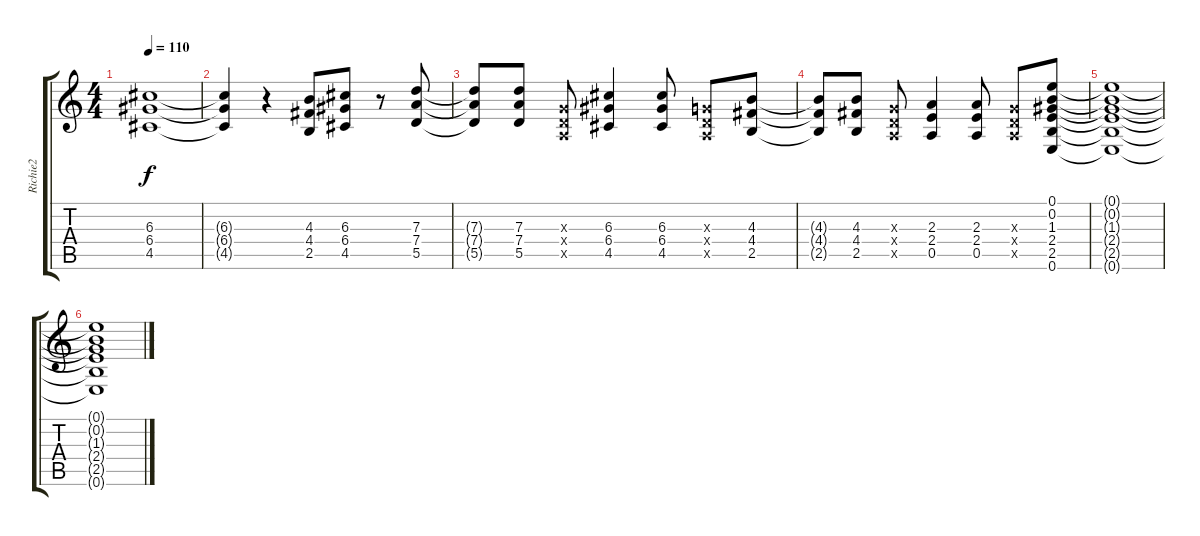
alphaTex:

\track ("Richie2" "Richie2") {instrument overdrivenguitar}
\staff {score tabs}
\tuning (E4 B3 G3 D3 A2 E2) {hide}
\ts (4 4)
\tempo 110
\clef g2
\ks c
(6.3{t} 6.4{t} 4.5{t}).1{dy f} |
(6.3{t} 6.4{t} 4.5{t}).4 r.4 (4.3 4.4 2.5).8 (6.3 6.4 4.5).8 r.8 (7.3 7.4 5.5).8 |
(7.3{t} 7.4{t} 5.5{t}).8 (7.3 7.4 5.5).8 (0.3{x} 0.4{x} 0.5{x}).8 (6.3 6.4 4.5).4 (6.3 6.4 4.5).8 (0.3{x} 0.4{x} 0.5{x}).8 (4.3 4.4 2.5).8 |
(4.3{t} 4.4{t} 2.5{t}).8 (4.3 4.4 2.5).8 (0.3{x} 0.4{x} 0.5{x}).8 (2.3 2.4 0.5).4 (2.3 2.4 0.5).8 (0.3{x} 0.4{x} 0.5{x}).8 (0.1 0.2 1.3 2.4 2.5 0.6).8 |
(0.1{t} 0.2{t} 1.3{t} 2.4{t} 2.5{t} 0.6{t}).1 |
(0.1{t} 0.2{t} 1.3{t} 2.4{t} 2.5{t} 0.6{t}).1
